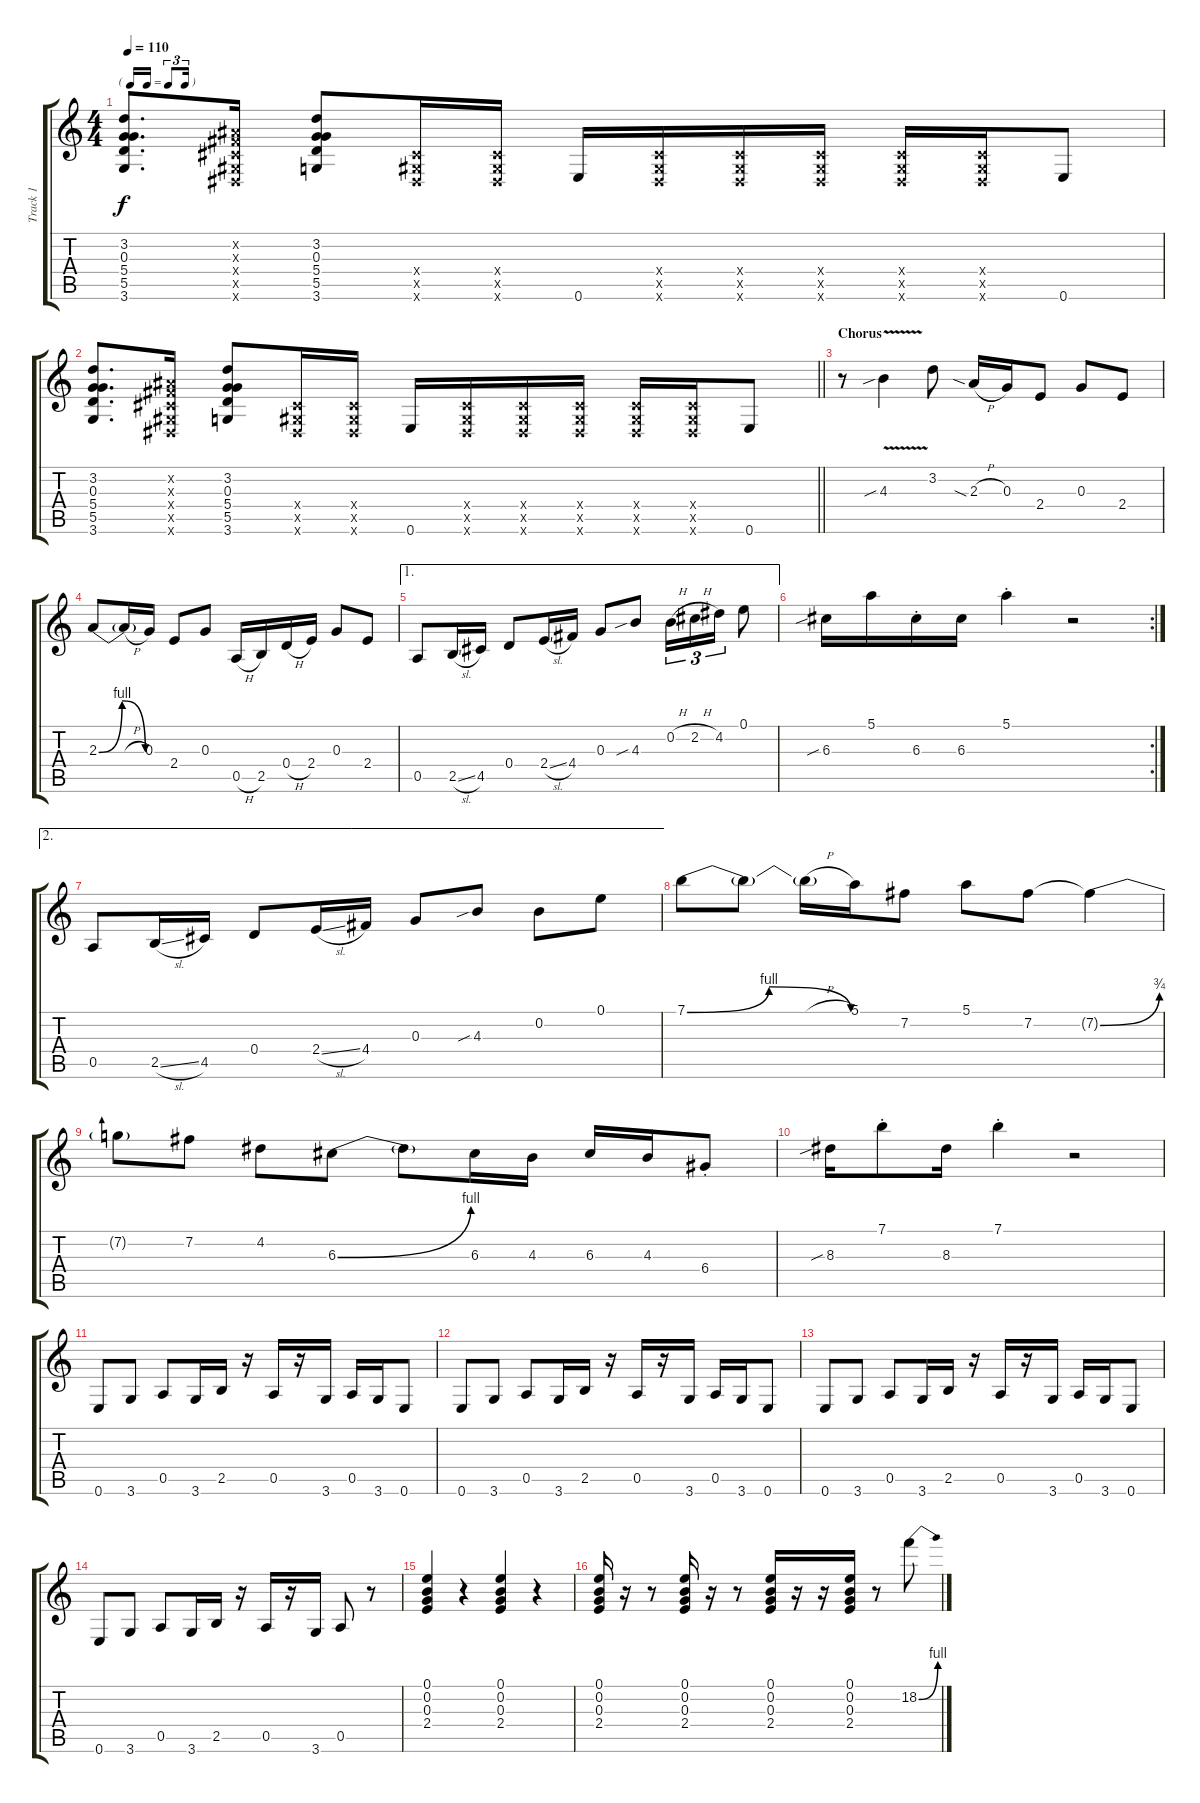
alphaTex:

\track ("Track 1" "Track 1") {instrument electricguitarjazz}
\staff {score tabs}
\tuning (E4 B3 G3 D3 A2 E2) {hide}
\ts (4 4)
\tf triplet16th
\tempo 110
\clef g2
\ks c
(3.2 0.3 5.4 5.5 3.6).8{d dy f} (-1.2{x} -1.3{x} -1.4{x} -1.5{x} -1.6{x}).16 (3.2 0.3 5.4 5.5 3.6).8 (-1.4{x} -1.5{x} -1.6{x}).16 (-1.4{x} -1.5{x} -1.6{x}).16 0.6.16 (-1.4{x} -1.5{x} -1.6{x}).16 (-1.4{x} -1.5{x} -1.6{x}).16 (-1.4{x} -1.5{x} -1.6{x}).16 (-1.4{x} -1.5{x} -1.6{x}).16 (-1.4{x} -1.5{x} -1.6{x}).16 0.6.8 |
\barLineRight lightlight
(3.2 0.3 5.4 5.5 3.6).8{d} (-1.2{x} -1.3{x} -1.4{x} -1.5{x} -1.6{x}).16 (3.2 0.3 5.4 5.5 3.6).8 (-1.4{x} -1.5{x} -1.6{x}).16 (-1.4{x} -1.5{x} -1.6{x}).16 0.6.16 (-1.4{x} -1.5{x} -1.6{x}).16 (-1.4{x} -1.5{x} -1.6{x}).16 (-1.4{x} -1.5{x} -1.6{x}).16 (-1.4{x} -1.5{x} -1.6{x}).16 (-1.4{x} -1.5{x} -1.6{x}).16 0.6.8 |
\section ("" "Chorus")
r.8 4.3{v sib}.4 3.2.8 2.3{sia h}.16 0.3.16 2.4.8 0.3.8 2.4.8 |
2.3{be (bendrelease 0 0 30 4 30 4 60 0)}.8 2.3{h t}.16 0.3.16 2.4.8 0.3.8 0.5{h}.16 2.5.16 0.4{h}.16 2.4.16 0.3.8 2.4.8 |
\ae 1
0.5.8 2.5{sl}.16 4.5.16 0.4.8 2.4{sl}.16 4.4.16 0.3.8 4.3{sib}.8 0.2{h}.16{tu (3 2)} 2.2{h}.16{tu (3 2)} 4.2.16{tu (3 2)} 0.1.8 |
\rc 2
6.3{sib}.16 5.1.16 6.3{st}.16 6.3.16 5.1{st}.4 r.2 |
\ae 2
0.5.8 2.5{sl}.16 4.5.16 0.4.8 2.4{sl}.16 4.4.16 0.3.8 4.3{sib}.8 0.2.8 0.1.8 |
7.1{be (bendrelease 0 0 30 4 30 4 60 0)}.8 7.1{t}.8 7.1{h t}.16 5.1.16 7.2.8 5.1.8 7.2.8 7.2{be (bend 0 0 60 3) t}.4 |
7.2{t}.8 7.2.8 4.2.8 6.3{be (bend 0 0 60 4)}.8 6.3{t}.8 6.3.16 4.3.16 6.3.16 4.3.16 6.4{st}.8 |
8.3{sib}.16 7.1{st}.8 8.3.16 7.1{st}.4 r.2 |
0.6.8 3.6.8 0.5.8 3.6.16 2.5.16 r.16 0.5.16 r.16 3.6.16 0.5.16 3.6.16 0.6.8 |
0.6.8 3.6.8 0.5.8 3.6.16 2.5.16 r.16 0.5.16 r.16 3.6.16 0.5.16 3.6.16 0.6.8 |
0.6.8 3.6.8 0.5.8 3.6.16 2.5.16 r.16 0.5.16 r.16 3.6.16 0.5.16 3.6.16 0.6.8 |
0.6.8 3.6.8 0.5.8 3.6.16 2.5.16 r.16 0.5.16 r.16 3.6.16 0.5.8 r.8 |
(0.1 0.2 0.3 2.4).4 r.4 (0.1 0.2 0.3 2.4).4 r.4 |
(0.1 0.2 0.3 2.4).16 r.16 r.8 (0.1 0.2 0.3 2.4).16 r.16 r.8 (0.1 0.2 0.3 2.4).16 r.16 r.16 (0.1 0.2 0.3 2.4).16 r.8 18.2{be (bend 0 0 60 4)}.8
